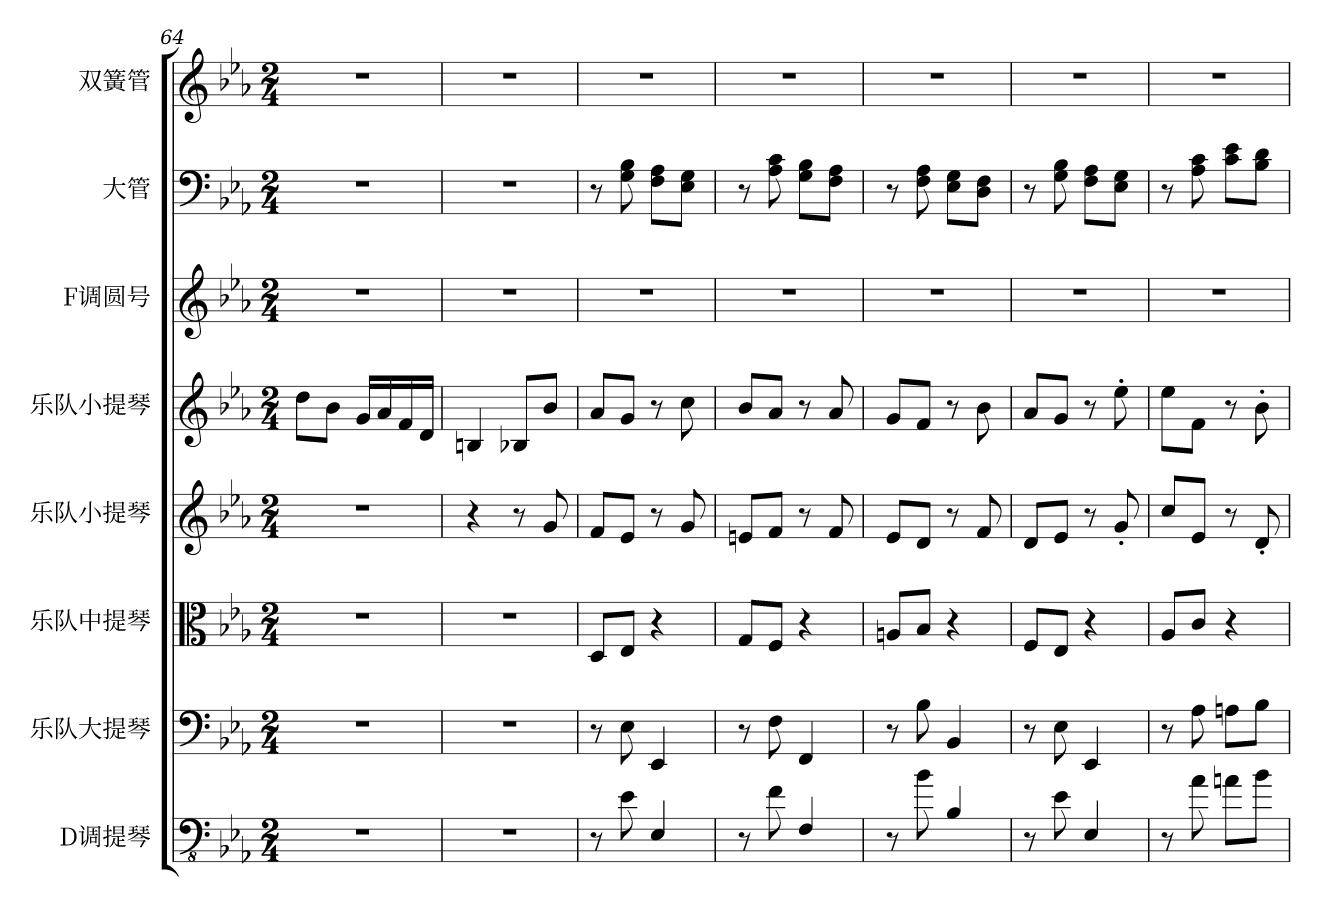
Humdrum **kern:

**kern	**kern	**kern	**kern	**kern	**kern	**kern	**kern
*part8	*part7	*part6	*part5	*part4	*part3	*part2	*part1
*staff8	*staff7	*staff6	*staff5	*staff4	*staff3	*staff2	*staff1
*I"D调提琴	*I"乐队大提琴	*I"乐队中提琴	*I"乐队小提琴	*I"乐队小提琴	*I"F调圆号	*I"大管	*I"双簧管
*clefFv4	*clefF4	*clefC3	*clefG2	*clefG2	*clefG2	*clefF4	*clefG2
*ITrd7c12	*	*	*	*	*ITrd4c7	*	*
*k[b-e-a-]	*k[b-e-a-]	*k[b-e-a-]	*k[b-e-a-]	*k[b-e-a-]	*k[b-e-a-d-]	*k[b-e-a-]	*k[b-e-a-]
*M2/4	*M2/4	*M2/4	*M2/4	*M2/4	*M2/4	*M2/4	*M2/4
*MM38	*MM38	*MM38	*MM38	*MM38	*MM38	*MM38	*MM38
=64	=64	=64	=64	=64	=64	=64	=64
2r	2r	2r	2r	8dd\L	2r	2r	2r
.	.	.	.	8b-\J	.	.	.
.	.	.	.	16g/LL	.	.	.
.	.	.	.	16a-/	.	.	.
.	.	.	.	16f/	.	.	.
.	.	.	.	16d/JJ	.	.	.
=65	=65	=65	=65	=65	=65	=65	=65
*	*	*	*	*	*	*	*MM36
2r	2r	2r	4r	4Bn/	2r	2r	2r
.	.	.	8r	8B-X/L	.	.	.
.	.	.	8g/	8b-/J	.	.	.
=66	=66	=66	=66	=66	=66	=66	=66
*	*	*	*	*	*	*	*MM40
8r	8r	8D/L	8f/L	8a-/L	2r	8r	2r
8EE-\	8E-\	8E-/J	8e-/J	8g/J	.	8G\ 8B-\	.
4EEE-/	4EE-/	4r	8r	8r	.	8F\ 8A-\L	.
.	.	.	8g/	8cc\	.	8E-\ 8G\J	.
=67	=67	=67	=67	=67	=67	=67	=67
8r	8r	8G/L	8en/L	8b-/L	2r	8r	2r
8FF\	8F\	8F/J	8f/J	8a-/J	.	8A-\ 8c\	.
4FFF/	4FF/	4r	8r	8r	.	8G\ 8B-\L	.
.	.	.	8f/	8a-/	.	8F\ 8A-\J	.
=68	=68	=68	=68	=68	=68	=68	=68
8r	8r	8An/L	8e-/L	8g/L	2r	8r	2r
8BB-\	8B-\	8B-/J	8d/J	8f/J	.	8F\ 8A-\	.
4BBB-/	4BB-/	4r	8r	8r	.	8E-\ 8G\L	.
.	.	.	8f/	8b-\	.	8D\ 8F\J	.
!!LO:PB:g=z
=69	=69	=69	=69	=69	=69	=69	=69
8r	8r	8F/L	8d/L	8a-/L	2r	8r	2r
8EE-\	8E-\	8E-/J	8e-/J	8g/J	.	8G\ 8B-\	.
4EEE-/	4EE-/	4r	8r	8r	.	8F\ 8A-\L	.
.	.	.	8g'/	8ee-'\	.	8E-\ 8G\J	.
=70	=70	=70	=70	=70	=70	=70	=70
8r	8r	8A-/L	8cc/L	8ee-\L	2r	8r	2r
8AA-\	8A-\	8c/J	8e-/J	8f\J	.	8A-\ 8c\	.
8AAn\L	8An\L	4r	8r	8r	.	8c\ 8e-\L	.
8BB-\J	8B-\J	.	8d'/	8b-'\	.	8B-\ 8d\J	.
=	=	=	=	=	=	=	=
*-	*-	*-	*-	*-	*-	*-	*-
